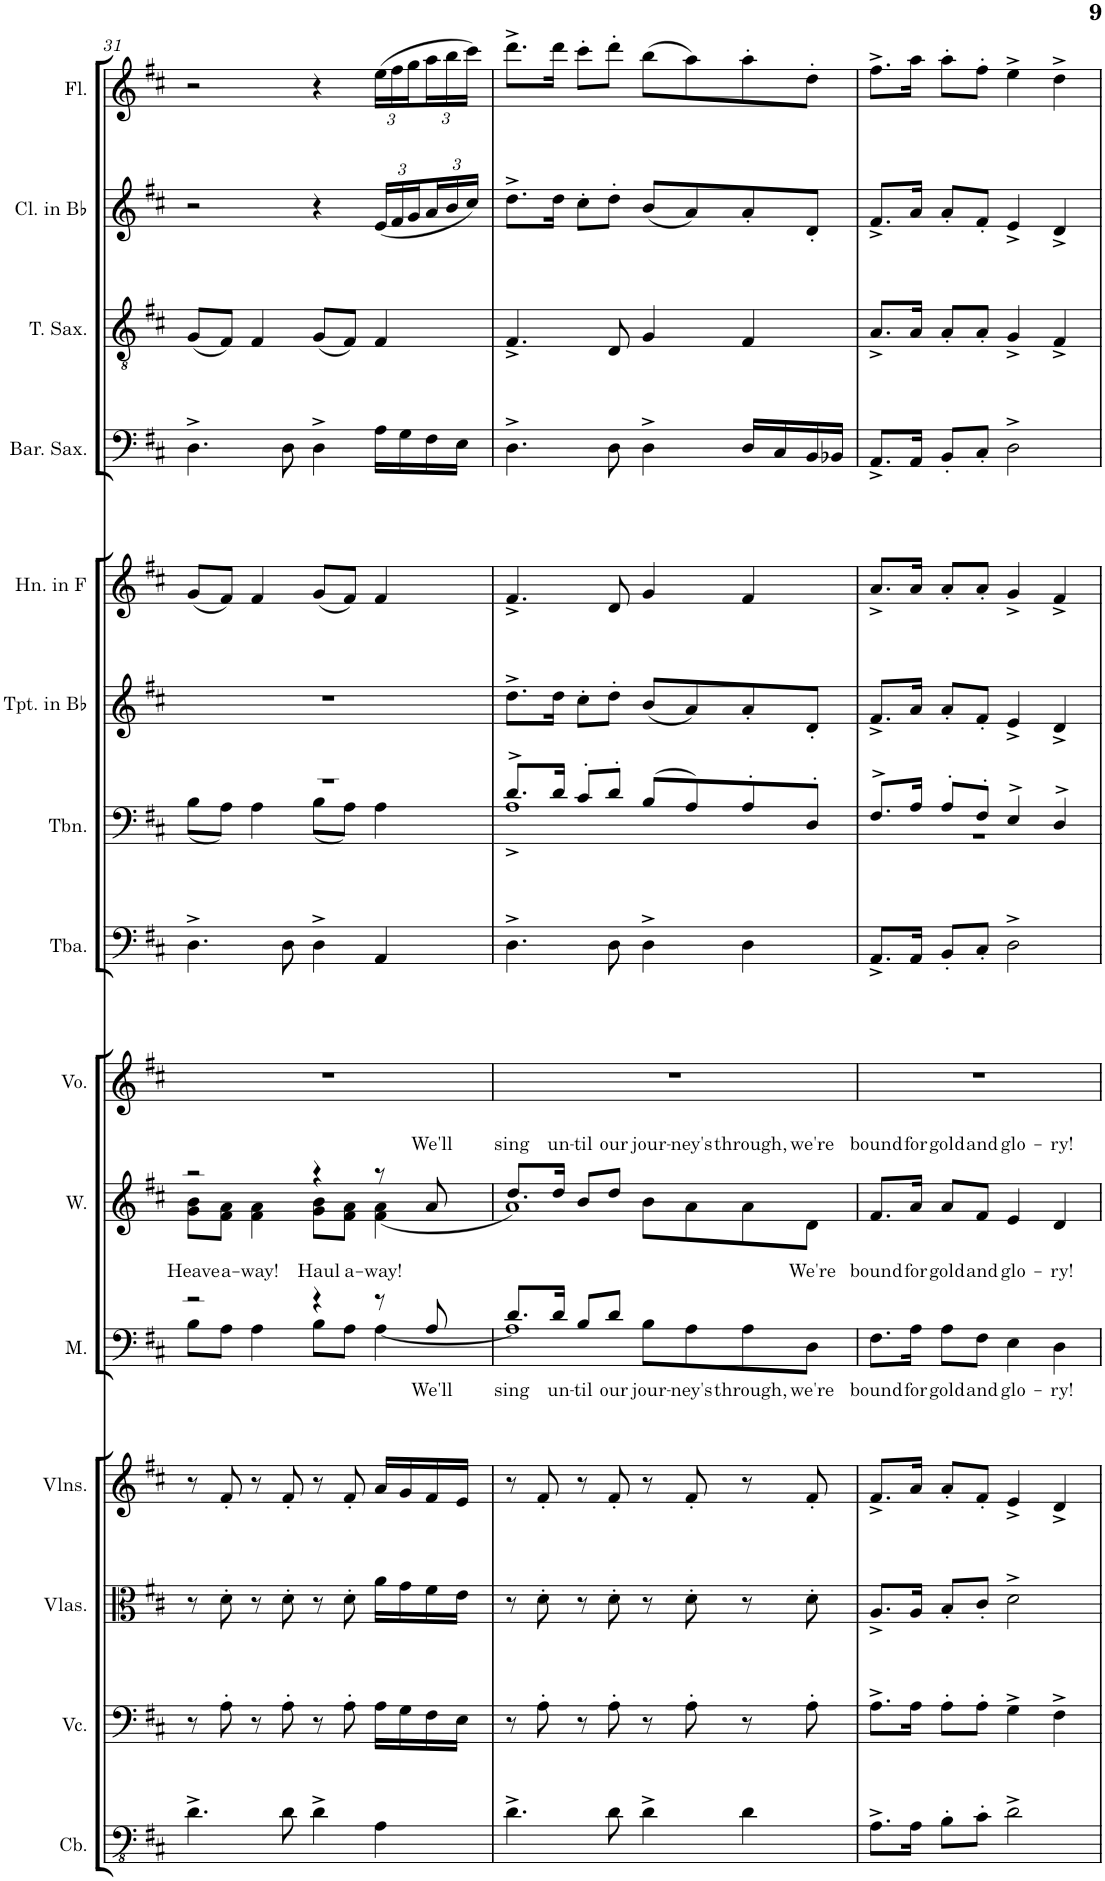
**kern	**kern	**kern	**kern	**kern	**text	**kern	**text	**kern	**kern	**kern	**kern	**kern	**kern	**kern	**kern	**kern
*part15	*part14	*part13	*part12	*part11	*part11	*part10	*part10	*part9	*part8	*part7	*part6	*part5	*part4	*part3	*part2	*part1
*staff15	*staff14	*staff13	*staff12	*staff11	*staff11	*staff10	*staff10	*staff9	*staff8	*staff7	*staff6	*staff5	*staff4	*staff3	*staff2	*staff1
*I"Contrabass	*I"Violoncello	*I"Violas	*I"Violins	*I"Men	*	*I"Women	*	*I"Voice	*I"Tuba	*I"Trombone	*I"Trumpet in Bb	*I"Horn in F	*I"Baritone Saxophone	*I"Tenor Saxophone	*I"Clarinet in Bb	*I"Flute
*I'Cb.	*I'Vc.	*I'Vlas.	*I'Vlns.	*I'M.	*	*I'W.	*	*I'Vo.	*I'Tba.	*I'Tbn.	*I'Tpt. in Bb	*I'Hn. in F	*I'Bar. Sax.	*I'T. Sax.	*I'Cl. in Bb	*I'Fl.
!!LO:PB:g=z
*clefFv4	*clefF4	*clefC3	*clefG2	*clefF4	*	*clefG2	*	*clefG2	*clefF4	*clefF4	*clefG2	*clefG2	*clefF4	*clefGv2	*clefG2	*clefG2
*Trd7c12	*	*	*	*	*	*	*	*	*	*	*Trd1c2	*Trd4c7	*Trd12c21	*Trd8c14	*Trd1c2	*
*k[f#c#]	*k[f#c#]	*k[f#c#]	*k[f#c#]	*k[f#c#]	*	*k[f#c#]	*	*k[f#c#]	*k[f#c#]	*k[f#c#]	*k[f#c#]	*k[f#c#]	*k[f#c#]	*k[f#c#]	*k[f#c#]	*k[f#c#]
*M4/4	*M4/4	*M4/4	*M4/4	*M4/4	*	*M4/4	*	*M4/4	*M4/4	*M4/4	*M4/4	*M4/4	*M4/4	*M4/4	*M4/4	*M4/4
=31	=31	=31	=31	=31	=31	=31	=31	=31	=31	=31	=31	=31	=31	=31	=31	=31
*	*	*	*	*^	*	*	*	*	*	*	*	*	*	*	*	*
!	!	!	!	!	!	!LO:LY:a	!	!	!	!	!	!	!	!	!	!	!
*	*	*	*	*	*	*	*^	*	*	*	*^	*	*	*	*	*	*
4.D^\	8r	8r	8r	2r	8B\L	Heave	2r	8g\ 8b\L	.	1r	4.D^\	1r	(8B\L	1r	(8g/L	4.D^\	(8G/L	2r	2r
!	!	!	!	!	!	!LO:LY:a	!	!	!	!	!	!	!	!	!	!	!	!	!
.	8A'\	8d'\	8f#'/	.	8A\J	a-	.	8f#\ 8a\J	.	.	.	.	8A\J)	.	8f#/J)	.	8F#/J)	.	.
!	!	!	!	!	!	!LO:LY:a	!	!	!	!	!	!	!	!	!	!	!	!	!
.	8r	8r	8r	.	4A\	-way!	.	4f#\ 4a\	.	.	.	.	4A\	.	4f#/	.	4F#/	.	.
8D\	8A'\	8d'\	8f#'/	.	.	.	.	.	.	.	8D\	.	.	.	.	8D\	.	.	.
!	!	!	!	!	!	!LO:LY:a	!	!	!	!	!	!	!	!	!	!	!	!	!
4D^\	8r	8r	8r	4r	8B\L	Haul	4r	8g\ 8b\L	.	.	4D^\	.	(8B\L	.	(8g/L	4D^\	(8G/L	4r	4r
!	!	!	!	!	!	!LO:LY:a	!	!	!	!	!	!	!	!	!	!	!	!	!
.	8A'\	8d'\	8f#'/	.	8A\J	a-	.	8f#\ 8a\J	.	.	.	.	8A\J)	.	8f#/J)	.	8F#/J)	.	.
!	!	!	!	!	!	!LO:LY:a	!	!	!	!	!	!	!	!	!	!	!	!	!
*	*	*	*	*	*	*	*	*	*	*	*	*	*	*	*	*	*	*Xbrackettup	*Xbrackettup
4AA\	16A\LL	16a\LL	16a/LL	8r	[4A\	-way!	8r	(4f#\ 4a\	.	.	4AA/	.	4A\	.	4f#/	16A\LL	4F#/	(24e/LL	(24ee\LL
.	.	.	.	.	.	.	.	.	.	.	.	.	.	.	.	.	.	24f#/	24ff#\
.	16G\	16g\	16g/	.	.	.	.	.	.	.	.	.	.	.	.	16G\	.	.	.
.	.	.	.	.	.	.	.	.	.	.	.	.	.	.	.	.	.	24g/	24gg\
!	!	!	!	!	!	!LO:LY:b	!	!	!LO:LY:a	!	!	!	!	!	!	!	!	!	!
.	16F#\	16f#\	16f#/	8A/	.	We'll	8a/	.	We'll	.	.	.	.	.	.	16F#\	.	24a/	24aa\
.	.	.	.	.	.	.	.	.	.	.	.	.	.	.	.	.	.	24b/	24bb\
.	16E\JJ	16e\JJ	16e/JJ	.	.	.	.	.	.	.	.	.	.	.	.	16E\JJ	.	.	.
.	.	.	.	.	.	.	.	.	.	.	.	.	.	.	.	.	.	24cc#/JJ)	24ccc#\JJ)
=32	=32	=32	=32	=32	=32	=32	=32	=32	=32	=32	=32	=32	=32	=32	=32	=32	=32	=32	=32
!	!	!	!	!	!	!LO:LY:b	!	!	!LO:LY:a	!	!	!	!	!	!	!	!	!	!
4.D^\	8r	8r	8r	8.d/L	1A]	sing	8.dd/L	1a)	sing	1r	4.D^\	8.d^/L	1A^	8.dd^\L	4.f#^/	4.D^\	4.F#^/	8.dd^\L	8.ddd^\L
.	8A'\	8d'\	8f#'/	.	.	.	.	.	.	.	.	.	.	.	.	.	.	.	.
!	!	!	!	!	!	!LO:LY:b	!	!	!LO:LY:a	!	!	!	!	!	!	!	!	!	!
.	.	.	.	16d/Jk	.	un-	16dd/Jk	.	un-	.	.	16d/Jk	.	16dd\Jk	.	.	.	16dd\Jk	16ddd\Jk
!	!	!	!	!	!	!LO:LY:b	!	!	!LO:LY:a	!	!	!	!	!	!	!	!	!	!
.	8r	8r	8r	8B/L	.	-til	8b/L	.	-til	.	.	8c#'/L	.	8cc#'\L	.	.	.	8cc#'\L	8ccc#'\L
!	!	!	!	!	!	!LO:LY:b	!	!	!LO:LY:a	!	!	!	!	!	!	!	!	!	!
8D\	8A'\	8d'\	8f#'/	8d/J	.	our	8dd/J	.	our	.	8D\	8d'/J	.	8dd'\J	8d/	8D\	8D/	8dd'\J	8ddd'\J
!	!	!	!	!	!	!LO:LY:b	!	!	!LO:LY:a	!	!	!	!	!	!	!	!	!	!
4D^\	8r	8r	8r	8B\L	.	jour-	8b\L	.	jour-	.	4D^\	(8B/L	.	(8b/L	4g/	4D^\	4G/	(8b/L	(8bb\L
!	!	!	!	!	!	!LO:LY:b	!	!	!LO:LY:a	!	!	!	!	!	!	!	!	!	!
.	8A'\	8d'\	8f#'/	8A\	.	-ney's	8a\	.	-ney's	.	.	8A/)	.	8a/)	.	.	.	8a/)	8aa\)
!	!	!	!	!	!	!LO:LY:b	!	!	!LO:LY:a	!	!	!	!	!	!	!	!	!	!
4D\	8r	8r	8r	8A\	.	through,	8a\	.	through,	.	4D\	8A'/	.	8a'/	4f#/	16D/LL	4F#/	8a'/	8aa'\
.	.	.	.	.	.	.	.	.	.	.	.	.	.	.	.	16C#/	.	.	.
!	!	!	!	!	!	!LO:LY:a	!	!	!LO:LY:a	!	!	!	!	!	!	!	!	!	!
.	8A'\	8d'\	8f#'/	8D\J	.	We're	8d\J	.	we're	.	.	8D'/J	.	8d'/J	.	16BB/	.	8d'/J	8dd'\J
.	.	.	.	.	.	.	.	.	.	.	.	.	.	.	.	16BB-X/JJ	.	.	.
*	*	*	*	*v	*v	*	*	*	*	*	*	*	*	*	*	*	*	*	*
*	*	*	*	*	*	*v	*v	*	*	*	*	*	*	*	*	*	*	*
=33	=33	=33	=33	=33	=33	=33	=33	=33	=33	=33	=33	=33	=33	=33	=33	=33	=33
!	!	!	!	!	!LO:LY:b	!	!LO:LY:a	!	!	!	!	!	!	!	!	!	!
8.AA^\L	8.A^\L	8.A^/L	8.f#^/L	8.F#\L	bound	8.f#/L	bound	1r	8.AA^/L	8.F#^/L	1r	8.f#^/L	8.a^/L	8.AA^/L	8.A^/L	8.f#^/L	8.ff#^\L
!	!	!	!	!	!LO:LY:b	!	!LO:LY:a	!	!	!	!	!	!	!	!	!	!
16AA\Jk	16A\Jk	16A/Jk	16a/Jk	16A\Jk	for	16a/Jk	for	.	16AA/Jk	16A/Jk	.	16a/Jk	16a/Jk	16AA/Jk	16A/Jk	16a/Jk	16aa\Jk
!	!	!	!	!	!LO:LY:b	!	!LO:LY:a	!	!	!	!	!	!	!	!	!	!
8BB'\L	8A'\L	8B'/L	8a'/L	8A\L	gold	8a/L	gold	.	8BB'/L	8A'/L	.	8a'/L	8a'/L	8BB'/L	8A'/L	8a'/L	8aa'\L
!	!	!	!	!	!LO:LY:b	!	!LO:LY:a	!	!	!	!	!	!	!	!	!	!
8C#'\J	8A'\J	8c#'/J	8f#'/J	8F#\J	and	8f#/J	and	.	8C#'/J	8F#'/J	.	8f#'/J	8a'/J	8C#'/J	8A'/J	8f#'/J	8ff#'\J
!	!	!	!	!	!LO:LY:b	!	!LO:LY:a	!	!	!	!	!	!	!	!	!	!
2D^\	4G^\	2d^\	4e^/	4E\	glo-	4e/	glo-	.	2D^\	4E^/	.	4e^/	4g^/	2D^\	4G^/	4e^/	4ee^\
!	!	!	!	!	!LO:LY:b	!	!LO:LY:a	!	!	!	!	!	!	!	!	!	!
.	4F#^\	.	4d^/	4D\	-ry!	4d/	-ry!	.	.	4D^/	.	4d^/	4f#^/	.	4F#^/	4d^/	4dd^\
*	*	*	*	*	*	*	*	*	*	*v	*v	*	*	*	*	*	*
=	=	=	=	=	=	=	=	=	=	=	=	=	=	=	=	=
*-	*-	*-	*-	*-	*-	*-	*-	*-	*-	*-	*-	*-	*-	*-	*-	*-
